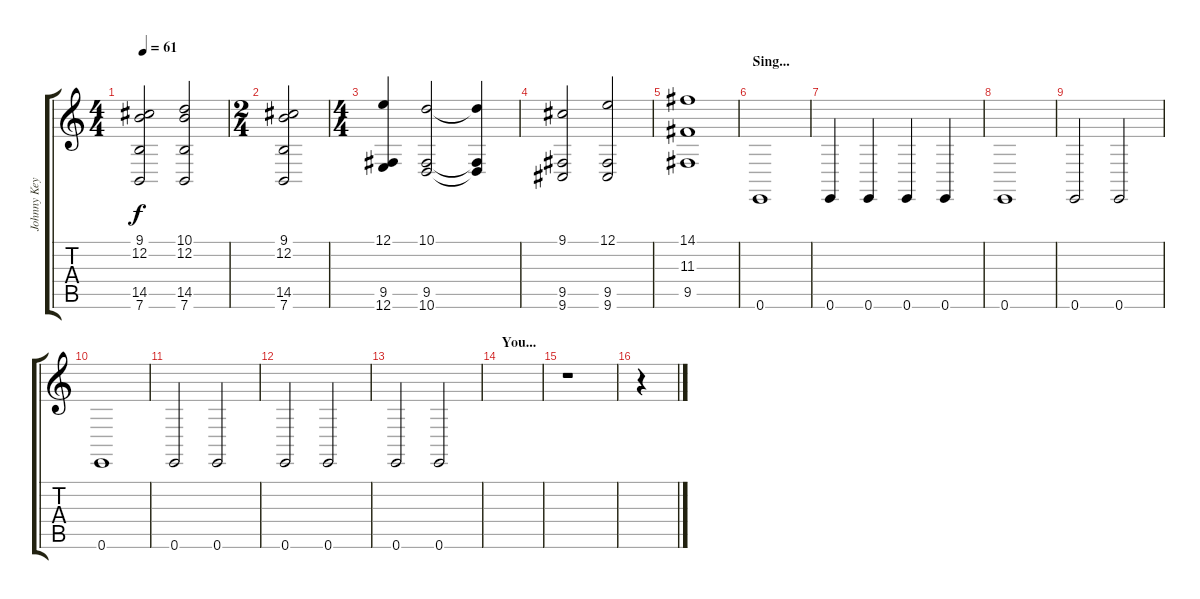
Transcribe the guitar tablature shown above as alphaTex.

\track ("Johnny Keyboards" "Johnny Key") {instrument choiraahs}
\staff {score tabs}
\tuning (E4 B3 G3 D3 A2 E2) {hide}
\ts (4 4)
\tempo 61
\clef g2
\ks c
(9.1 12.2 14.5 7.6).2{dy f} (10.1 12.2 14.5 7.6).2 |
\ts (2 4)
(9.1 12.2 14.5 7.6).2 |
\ts (4 4)
(12.1 9.5 12.6).4 (10.1 9.5 10.6).2 (10.1{t} 9.5{t} 10.6{t}).4 |
(9.1 9.5 9.6).2 (12.1 9.5 9.6).2 |
(14.1 11.3 9.5).1 |
\section ("" "Sing...")
0.6.1{volume 12 instrument guitarfretnoise} |
0.6.4 0.6.4 0.6.4 0.6.4 |
0.6.1 |
0.6.2 0.6.2 |
0.6.1 |
0.6.2 0.6.2 |
0.6.2 0.6.2 |
0.6.2 0.6.2 |
\section ("" "You...")
|
r.1 |
r.4
